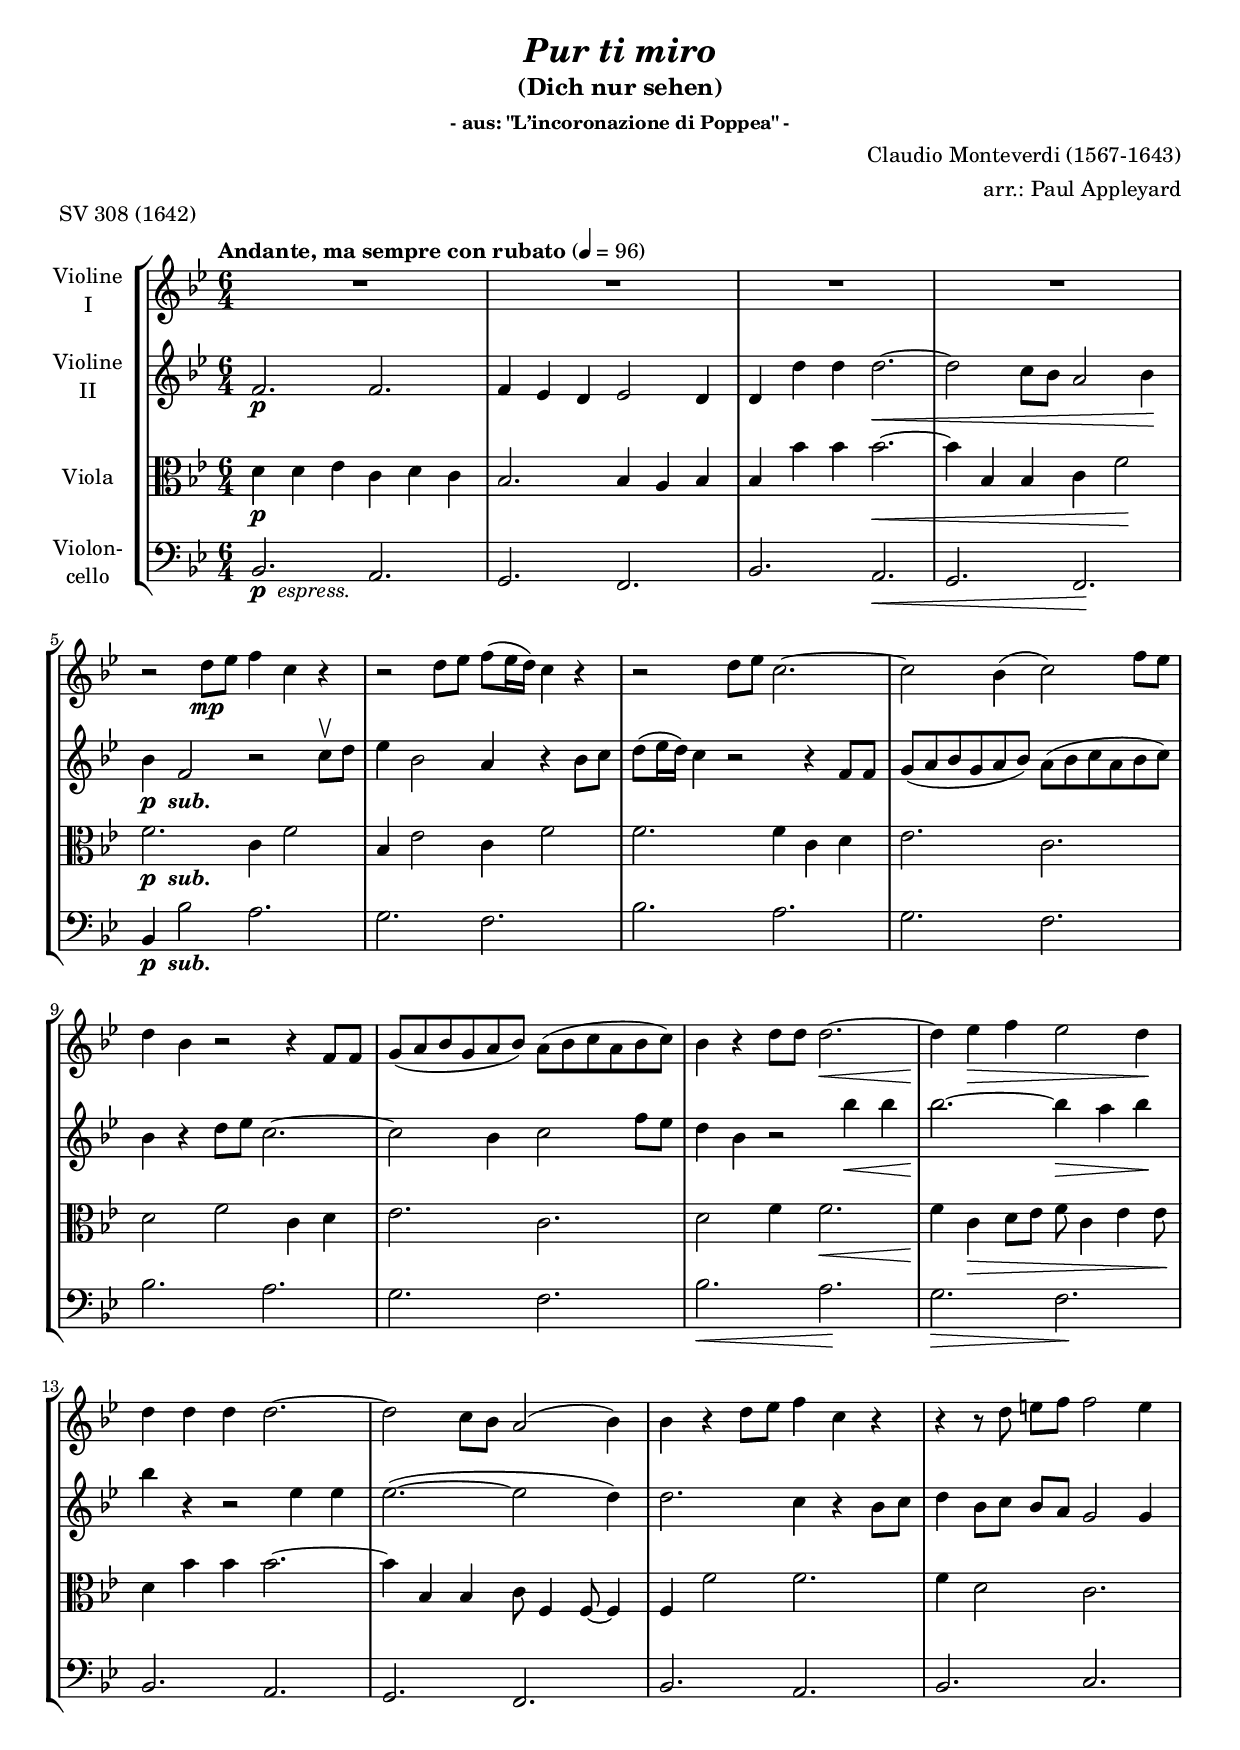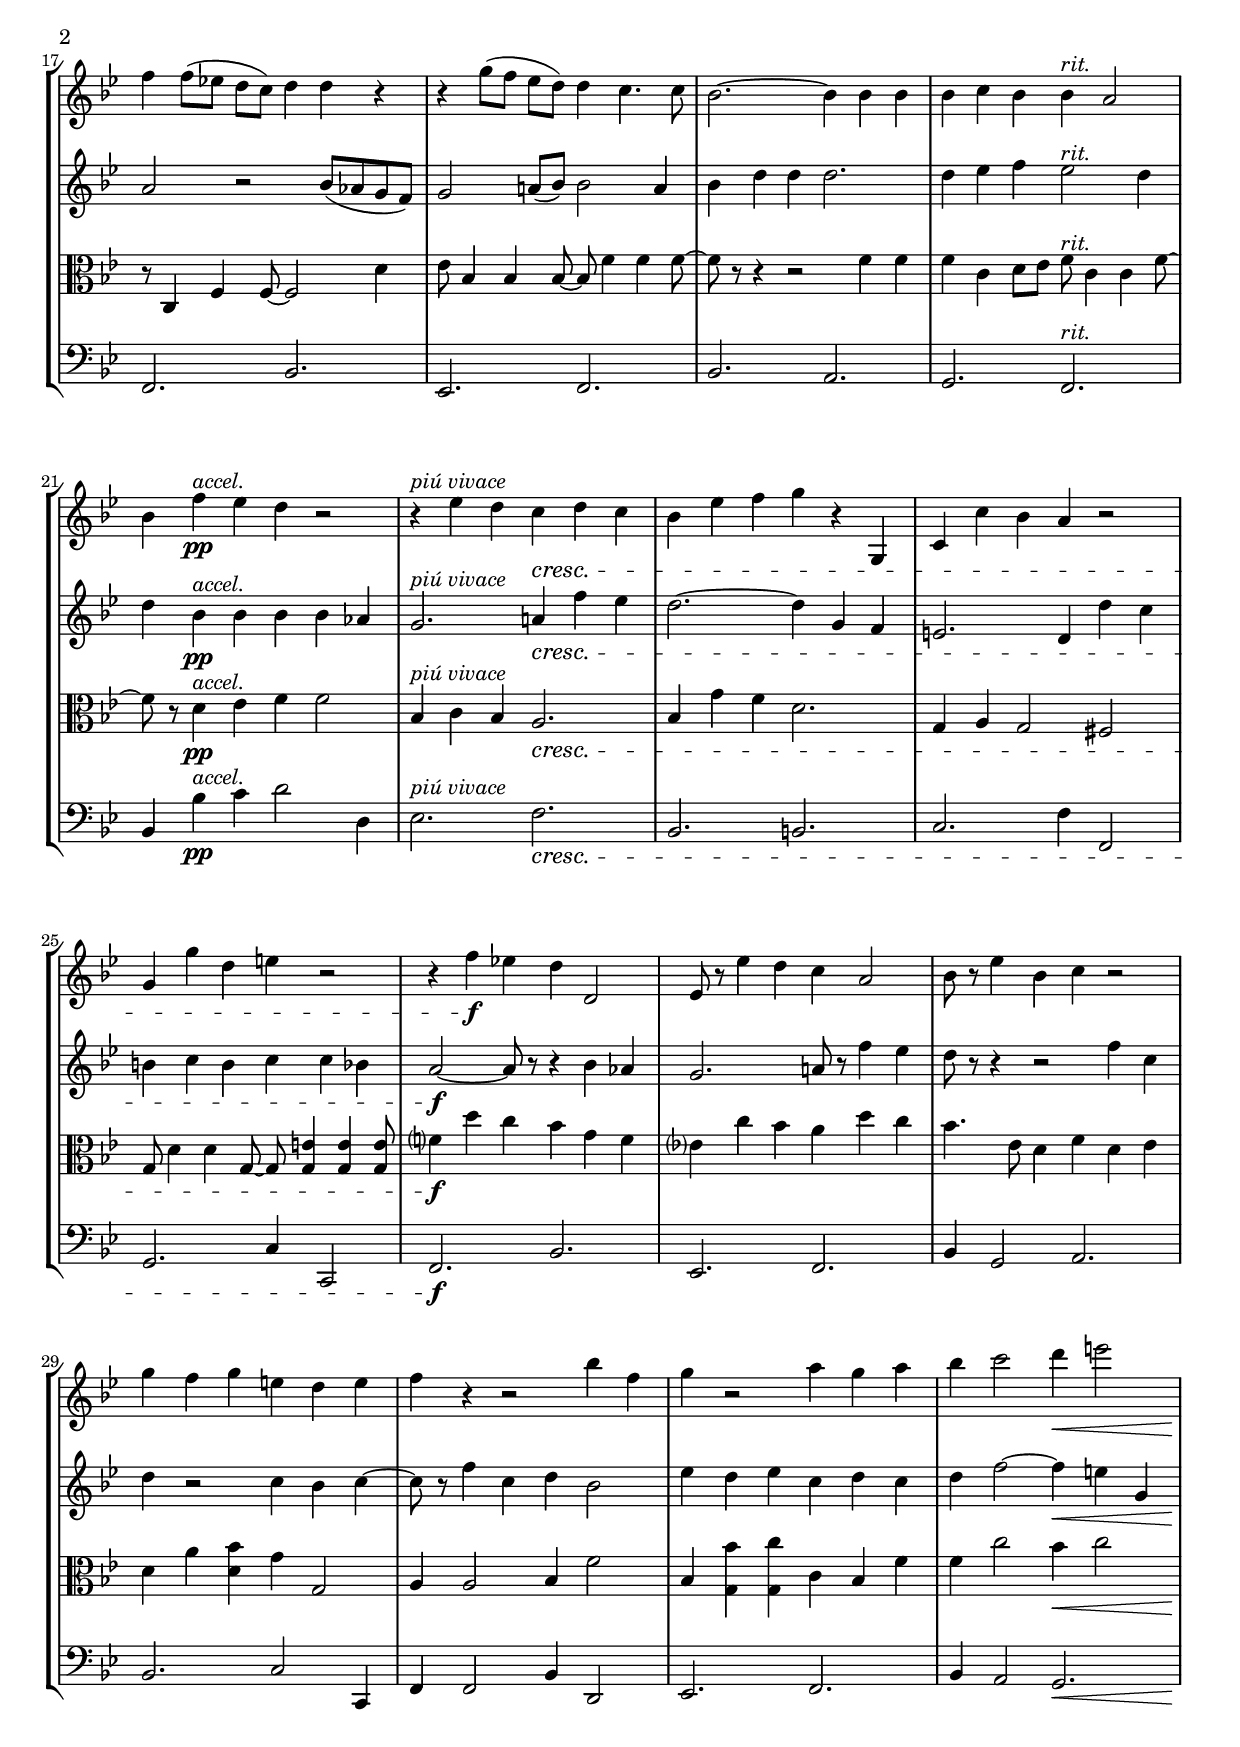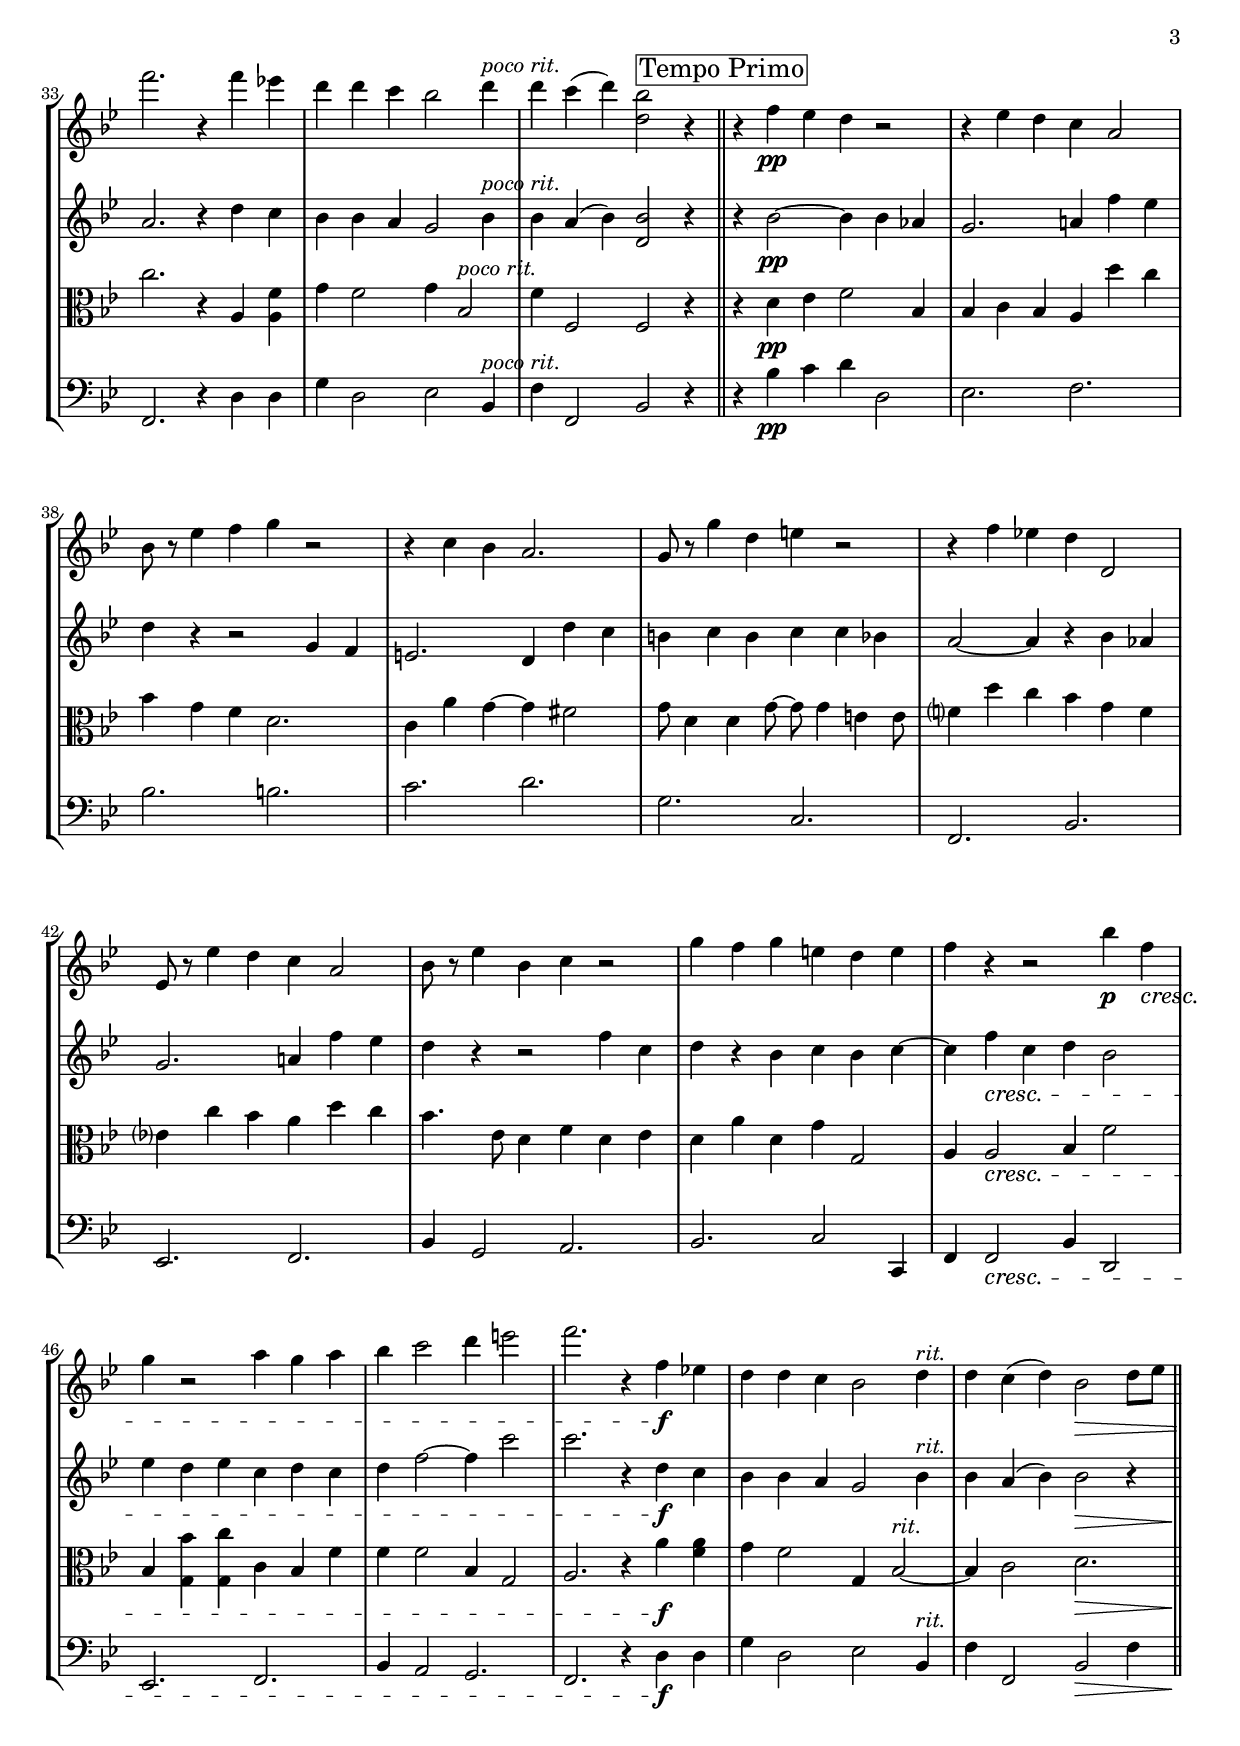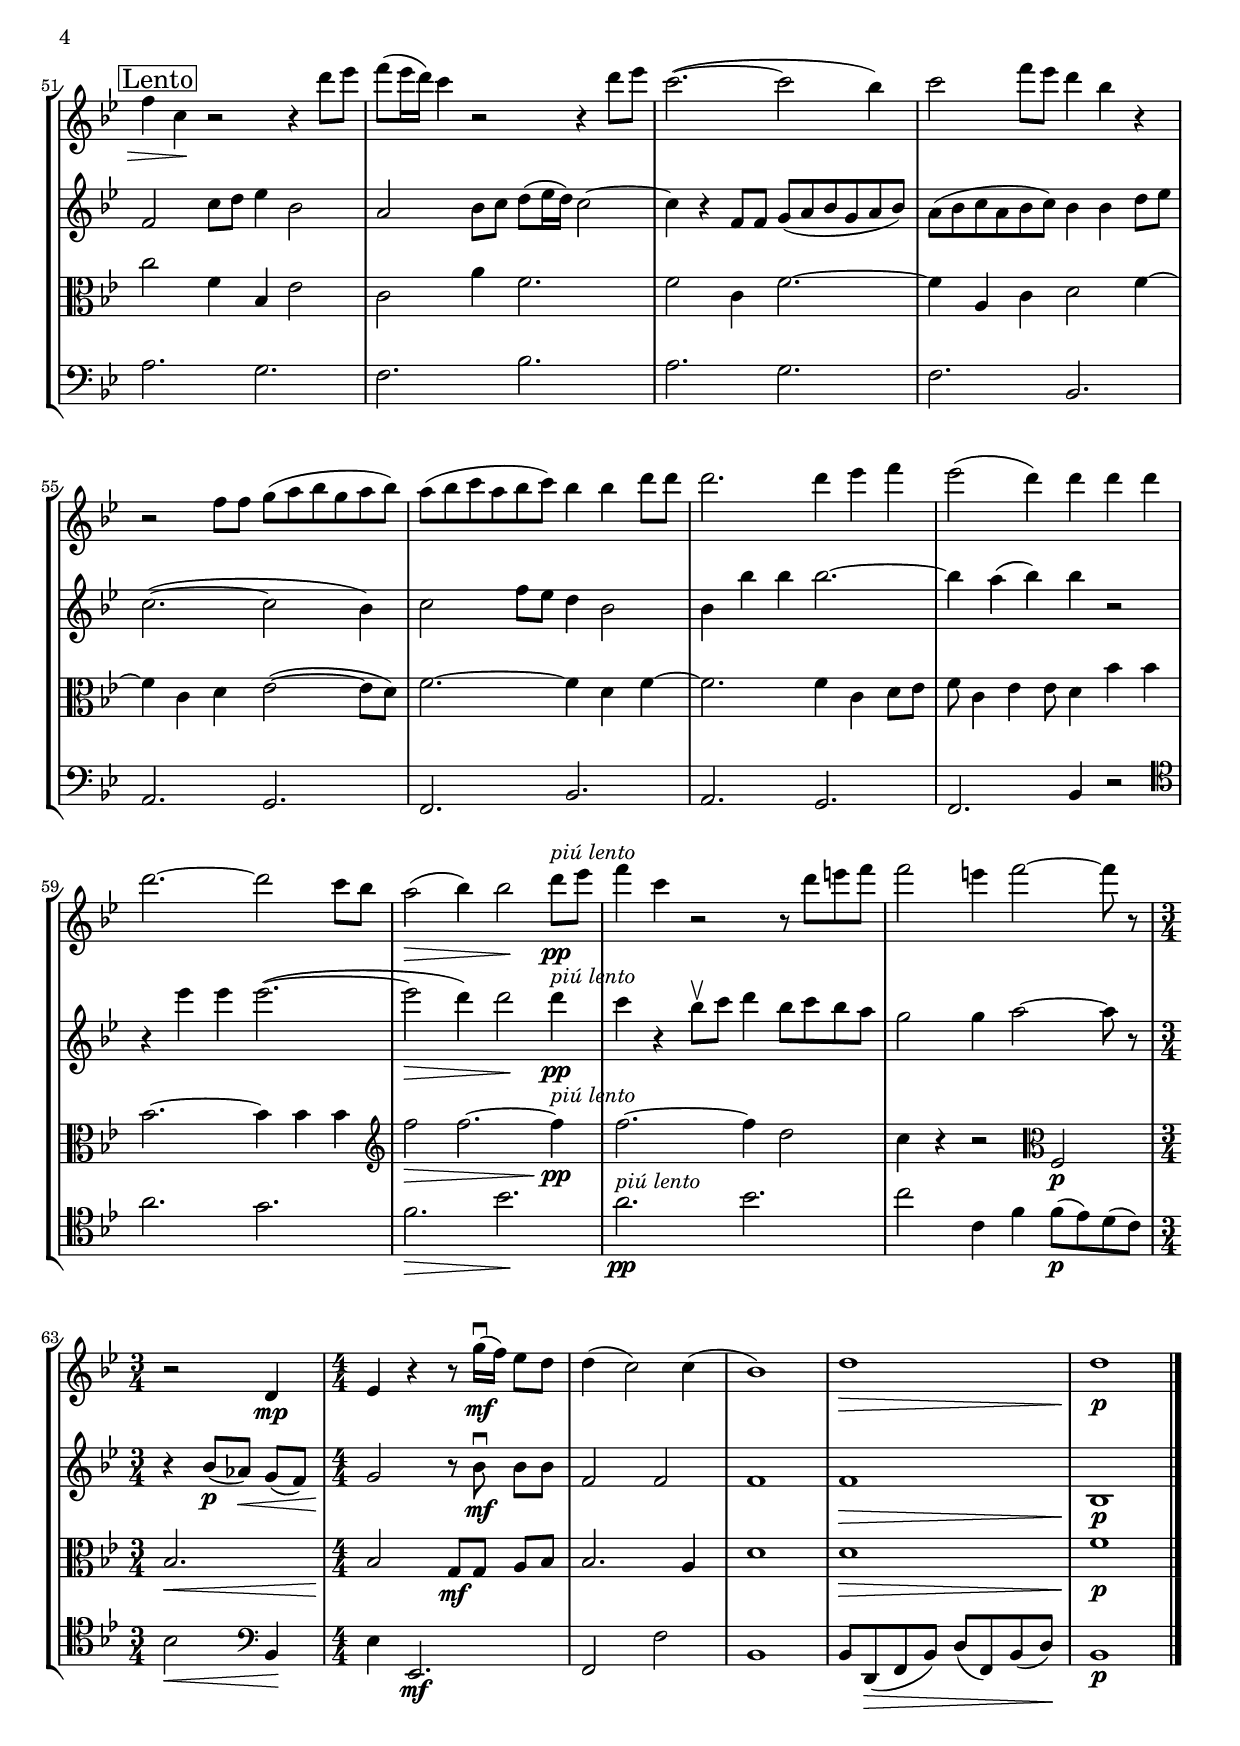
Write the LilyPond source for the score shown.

\version "2.14.2"
\include "deutsch.ly"

#(set-global-staff-size 18.475)

\header {
  title       = \markup \bold \italic "Pur ti miro"
  subtitle    = "(Dich nur sehen)"
  subsubtitle = "- aus: \"L’incoronazione di Poppea\" -"
  composer    = "Claudio Monteverdi (1567-1643)"
  arranger    = "arr.: Paul Appleyard"
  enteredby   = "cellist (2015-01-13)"
  piece       = "SV 308 (1642)"
}

voiceconsts = {
  \key b \major
  \time 6/4
  \numericTimeSignature
  \compressFullBarRests
}

mihi = "clarinet"
mist = "string ensemble 1"
miba = "drawbar organ"
mikl = "acoustic grand"

accl = \markup \italic "accel."
pesp = \markup { \dynamic p \italic " espress." }
piul = \markup \italic "piú lento"
prit = \markup \italic "poco rit."
psub = \markup { \dynamic p \bold \italic " sub." }
pviv = \markup \italic "piú vivace"
rit  = \markup \italic "rit."

tepr  = { \bar "||" \mark \markup \box "Tempo Primo" }
lento = { \bar "||" \mark \markup \box "Lento" }

introa = { \tempo "Andante, ma sempre con rubato" 4=96 }

va = \relative c'' {
  \voiceconsts

  \introa
  R1.*4
  r2 d8\mp es f4 c r
  r2 d8 es f( es16 d) c4 r
  r2 d8 es c2.~

  c2 b4( c2) f8 es
  d4 b r2 r4 f8 f
  g( a b g a b) a( b c a b c)
  b4 r d8 d d2.~\<

  d4\! es\> f es2 d4\!
  d d d d2.~
  d2 c8 b a2( b4)
  b r d8 es f4 c r

  r4 r8 d e[ f] f2 e4
  f f8( es! d[ c]) d4 d r
  r g8( f es[ d]) d4 c4. c8
  b2.~ b4 b b

  b c b b^\rit a2
  b4 f'\pp^\accl es d r2
  r4^\pviv es d c\cresc d c
  b es f g r g,,

  c c' b a r2
  g4 g' d e r2
  r4 f\f es! d d,2
  es8 r es'4 d c a2

  b8 r es4 b c r2
  g'4 f g e d e
  f r r2 b4 f
  g r2 a4 g a

  b c2 d4\< e2
  f2.\! r4 f es!
  d d c b2 d4^\prit
  d c( d) <d, b'>2 r4 \tepr

  r f\pp es d r2
  r4 es d c a2
  b8 r es4 f g r2
  r4 c, b a2.

  g8 r g'4 d e r2
  r4 f es! d d,2
  es8 r es'4 d c a2
  b8 r es4 b c r2

  g'4 f g e d e
  f r r2 b4\p f\cresc
  g r2 a4 g a
  b c2 d4 e2

  f2. r4 f,\f es!
  d d c b2 d4^\rit
  d c( d) b2\> d8 es \lento
  f4 c\! r2 r4 d'8 es

  f( es16 d) c4 r2 r4 d8 es
  c2.(~ c2 b4)
  c2 f8 es d4 b r
  r2 f8 f g( a b g a b)

  a( b c a b c) b4 b d8 d
  d2. d4 es f
  es2( d4) d d d
  d2.~ d2 c8 b

  a2(\> b4) b2\! d8^\piul\pp es
  f4 c r2 r8 d e f
  f2 e4 f2~ f8 r \time 3/4

  r2 d,,4\mp \time 4/4
  es r r8 g'16(\downbow\mf f) es8 d
  d4( c2) c4(
  b1)
  d\>
  d\!\p \bar "|."
}

vb = \relative c' {
  \voiceconsts

  \introa
  f2.\p f
  f4 es d es2 d4
  d d' d d2.~\<
  d2 c8 b a2 b4\!

  b_\psub f2 r c'8\upbow d
  es4 b2 a4 r b8 c
  d( es16 d) c4 r2 r4 f,8 f

  g( a b g a b) a( b c a b c)
  b4 r d8 es c2.~
  c2 b4 c2 f8 es
  d4 b r2 b'4\< b

  b2.~\! b4\> a b\!
  b r r2 es,4 es
  es2.(~ es2 d4)
  d2. c4 r b8 c

  d4 b8 c b[ a] g2 g4
  a2 r b8( as g f)
  g2 a!8( b) b2 a4
  b d d d2.

  d4 es f es2^\rit d4
  d b^\accl\pp b b b as
  g2.^\pviv a!4\cresc f' es
  d2.~ d4 g, f
  e2. d4 d' c

  h c h c c b
  a2~\f a8 r r4 b as
  g2. a!8 r f'4 es
  d8 r r4 r2 f4 c

  d r2 c4 b c~
  c8 r f4 c d b2
  es4 d es c d c
  d f2~ f4\< e g,

  a2.\! r4 d c
  b b a g2 b4^\prit
  b a( b) <d, b'>2 r4 \tepr
  r b'2~\pp b4 b as
  g2. a!4 f' es

  d r r2 g,4 f
  e2. d4 d' c
  h c h c c b
  a2~ a4 r b as

  g2. a!4 f' es
  d r r2 f4 c
  d r b c b c~
  c f\cresc c d b2

  es4 d es c d c
  d f2~ f4 c'2
  c2. r4 d,\f c
  b b a g2 b4^\rit

  b a( b) b2\> r4 \lento
  f2\! c'8 d es4 b2
  a b8 c d( es16 d) c2~
  c4 r f,8 f g( a b g a b)

  a( b c a b c) b4 b d8 es
  c2.(~ c2 b4)
  c2 f8 es d4 b2

  b4 b' b b2.~
  b4 a( b) b r2
  r4 es es es2.(~
  es2\> d4) d2\! d4^\piul\pp

  c r b8\upbow c d4 b8 c b a
  g2 g4 a2~ a8 r \time 3/4
  r4 b,8(\p as)\< g[( f)] \time 4/4

  g2\! r8 b\mf\downbow b[ b]
  f2 f
  f1
  f\>
  b,\!\p \bar "|." 
}

vc = \relative c' {
  \voiceconsts
  \clef "alto"

  \introa
  d4\p d es c d c
  b2. b4 a b
  b b' b b2.~\<
  b4 b, b c f2\!

  f2._\psub c4 f2
  b,4 es2 c4 f2
  f2. f4 c d
  es2. c d2 f c4 d

  es2. c
  d2 f4 f2.\<
  f4\! c\> d8[ es] f c4 es es8\!
  d4 b' b b2.~


  b4 b, b c8 f,4 f8~ f4
  f f'2 f2.
  f4 d2 c2.
  r8 c,4 f f8~ f2 d'4

  es8 b4 b b8~ b f'4 f f8~
  f r r4 r2 f4 f
  f c d8[ es] f^\rit c4 c f8~

  f r d4^\accl\pp es f f2
  b,4^\pviv c b a2.\cresc
  b4 g' f d2.
  g,4 a g2 fis

  g8 d'4 d g,8~ g <g e'>4 <g e'> <g e'>8
  f'?4\f d' c b g f
  es? c' b a d c
  b4. es,8 d4 f d es

  d a' <d, b'> g g,2
  a4 a2 b4 f'2
  b,4 <g b'> <g c'> c b f'
  f c'2 b4\< c2

  c2.\! r4 a, <a f'>
  g' f2 g4 b,2^\prit
  f'4 f,2 f r4 \tepr
  r d'\pp es f2 b,4

  b c b a d' c
  b g f d2.
  c4 a' g~ g fis2
  g8 d4 d g8~ g g4 e e8

  f?4 d' c b g f
  es? c' b a d c
  b4. es,8 d4 f d es
  d a' d, g g,2

  a4 a2\cresc b4 f'2
  b,4 <g b'> <g c'> c b f'
  f f2 b,4 g2
  a2. r4 a'\f <f a>

  g f2 g,4 b2~^\rit
  b4 c2 d2.\> \lento
  c'2\! f,4 b, es2
  c a'4 f2.
  f2 c4 f2.~

  f4 a, c d2 f4~
  f c d es2(~ es8 d)
  f2.~ f4 d f~
  f2. f4 c d8 es

  f c4 es es8 d4 b' b
  b2.~ b4 b b \clef "treble"
  f'2\> f2.~ f4^\piul\pp
  f2.~ f4 d2

  c4 r r2 \clef "alto" f,,\p \time 3/4
  b2.\< \time 4/4
  b2\! g8\mf g a[ b]
  b2. a4
  d1
  d\>
  f\!\p \bar "|."
}

vd = \relative c {
  \voiceconsts
  \clef "bass"

  \introa
  b2._\pesp a
  g f
  b a\<
  g f\!
  b4_\psub b'2 a2.

  g f
  b a
  g f
  b a
  g f
  b\< a\!

  g\> f\!
  b, a
  g f
  b a
  b c
  f, b

  es, f
  b a
  g f^\rit
  b4 b'^\accl\pp c d2 d,4
  es2.^\pviv f\cresc

  b, h
  c f4 f,2
  g2. c4 c,2
  f2.\f b
  es, f

  b4 g2 a2.
  b c2 c,4
  f f2 b4 d,2
  es2. f
  b4 a2 g2.\<

  f\! r4 d' d
  g d2 es b4^\prit
  f' f,2 b r4 \tepr
  r b'\pp c d d,2

  es2. f
  b h
  c d
  g, c,
  f, b
  es, f

  b4 g2 a2.
  b c2 c,4
  f f2\cresc b4 d,2
  es2. f
  b4 a2 g2.

  f r4 d'\f d
  g d2 es b4^\rit
  f' f,2 b\> f'4 \lento
  a2.\! g
  f b

  a g
  f b,
  a g
  f b
  a g

  f b4 r2 \clef "tenor"
  a''2. g
  f\> b\!
  a^\piul\pp b
  c2 c,4 f f8(\p es) d( c) \time 3/4

  b2\< \clef "bass" b,4\! \time 4/4
  es es,2.\mf
  f2 f'
  b,1
  b8 d,(\> f b) d( f,) b( d)\!
  b1\p \bar "|."
}


music = \new StaffGroup <<
      \new Staff {
        \set Staff.midiInstrument = \mist
        \set Staff.instrumentName = \markup \center-column { "Violine" "I" }
        \transpose b b { \va }
      }

      \new Staff {
        \set Staff.midiInstrument = \mist
        \set Staff.instrumentName = \markup \center-column { "Violine" "II" }
        \transpose b b { \vb }
      }

      \new Staff {
        \set Staff.midiInstrument = \mist
        \set Staff.instrumentName = \markup \center-column { "Viola" }
        \transpose b b { \vc }
      }

      \new Staff {
        \set Staff.midiInstrument = \miba
        \set Staff.instrumentName = \markup \center-column { "Violon-" "cello" }
        \transpose b b { \vd }
      }
>>

\book {
  \score {
   \music
    \layout {}
  }

  \score {
    \unfoldRepeats \music

    \midi {
      \context {
        \Score
      }
    }
  }
}
